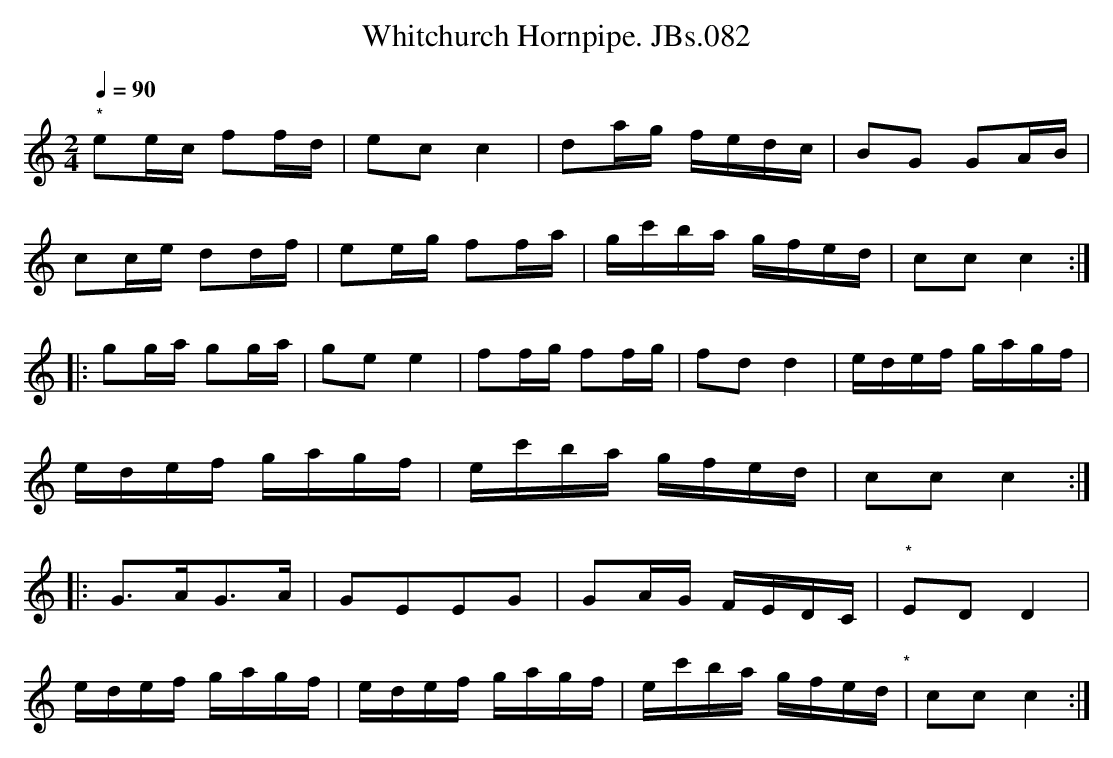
X:1
T:Whitchurch Hornpipe. JBs.082
M:2/4
L:1/8
Q:1/4=90
K:C
"*"ee/c/ ff/d/|ec c2|da/g/ f/e/d/c/|BG GA/B/|
cc/e/ dd/f/|ee/g/ ff/a/|g/c'/b/a/ g/f/e/d/|cc c2:|
|:gg/a/ gg/a/|gee2|ff/g/ ff/g/|fdd2|e/d/e/f/ g/a/g/f/|
e/d/e/f/ g/a/g/f/|e/c'/b/a/ g/f/e/d/|ccc2:|
|:G>AG>A|GEEG|GA/G/ F/E/D/C/|"*"ED D2|
e/d/e/f/ g/a/g/f/|e/d/e/f/ g/a/g/f/|e/c'/b/a/ g/f/e/d/"*"|ccc2:|
